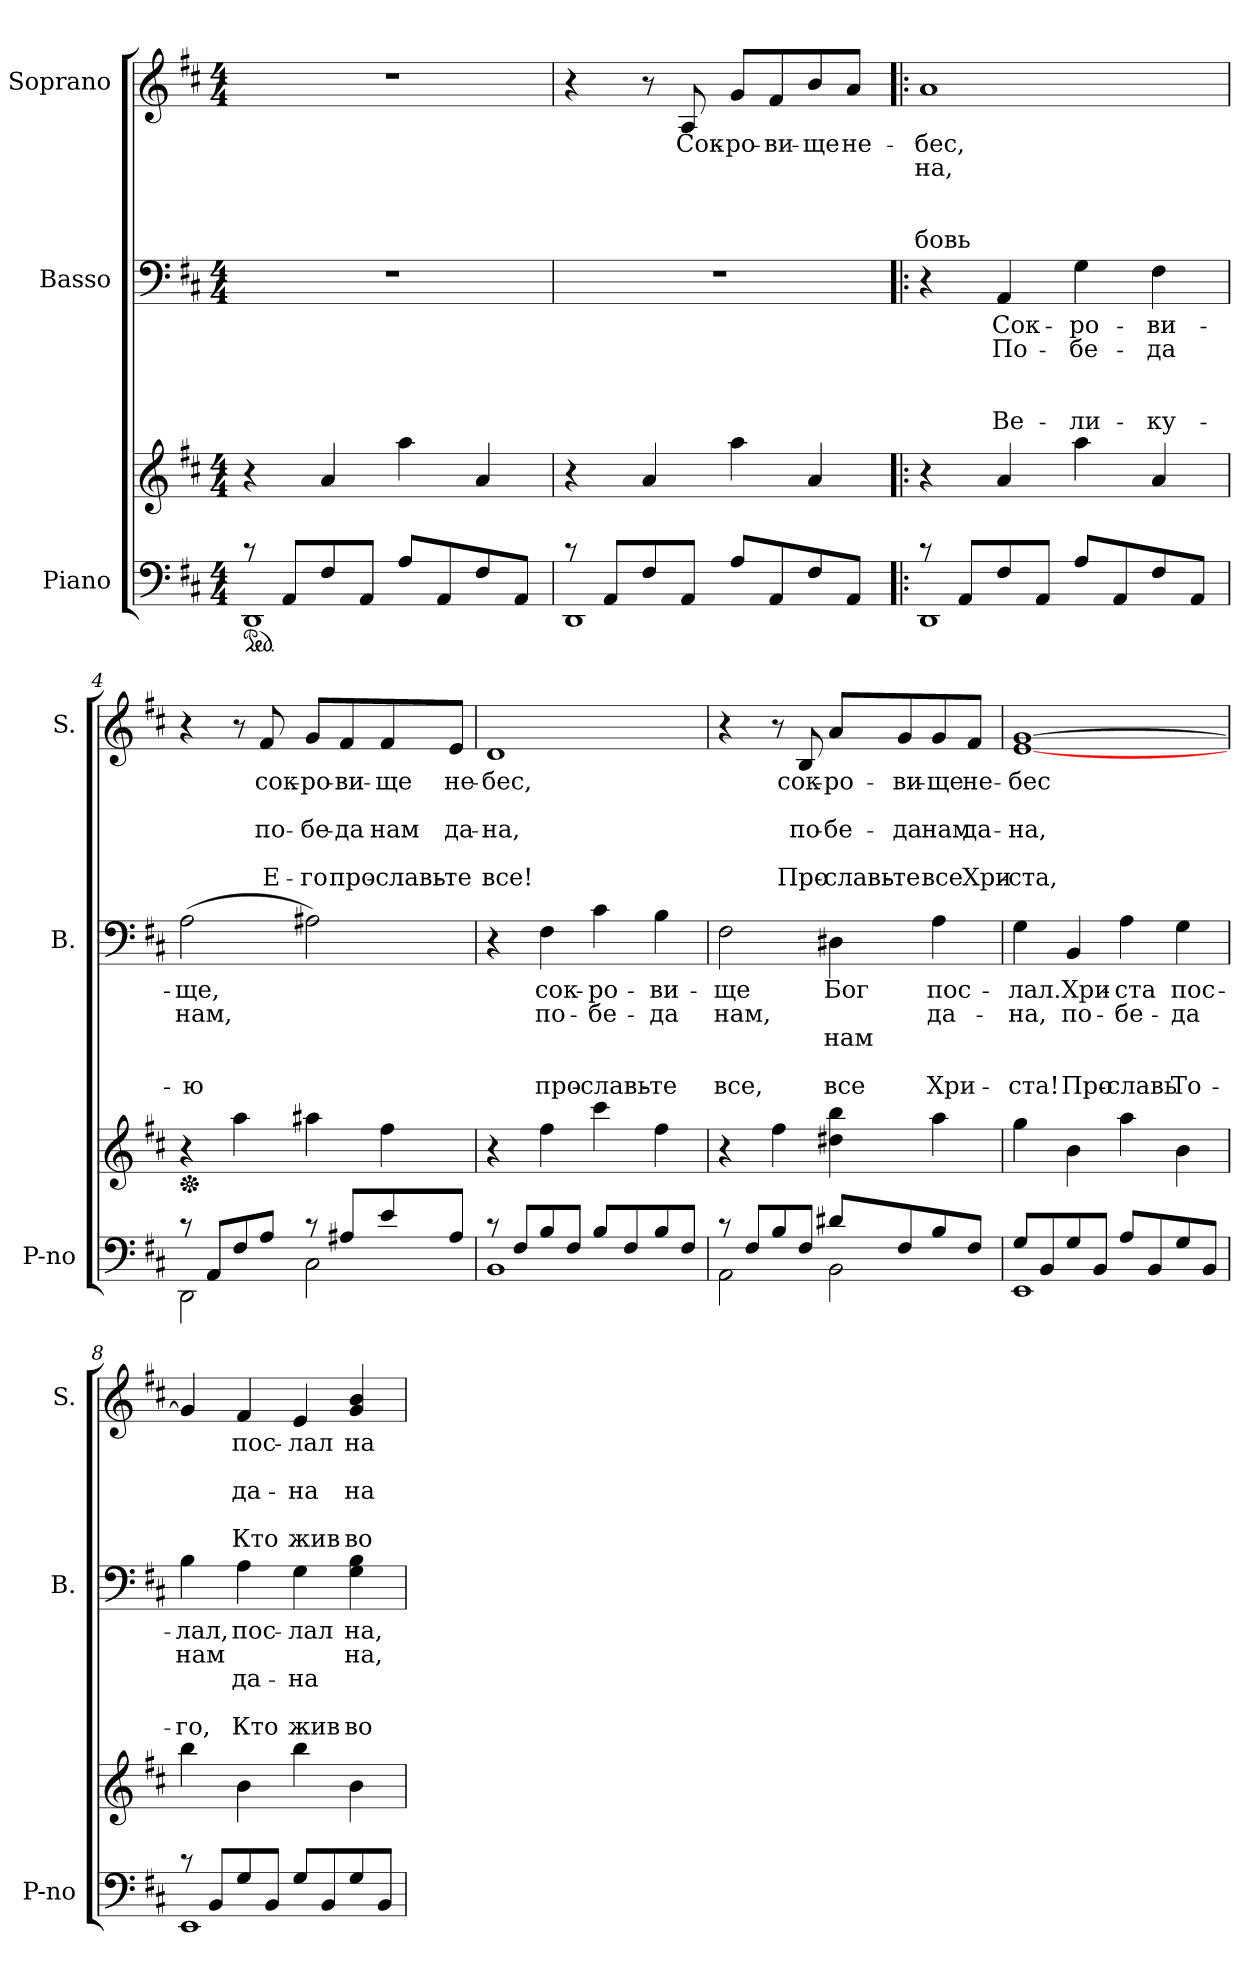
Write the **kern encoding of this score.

**kern	**kern	**kern	**text	**text	**text	**text	**text	**kern	**text	**text	**text	**text	**text
*part3	*part3	*part2	*part2	*part2	*part2	*part2	*part2	*part1	*part1	*part1	*part1	*part1	*part1
*staff4	*staff3	*staff2	*staff2	*staff2	*staff2	*staff2	*staff2	*staff1	*staff1	*staff1	*staff1	*staff1	*staff1
*I"Piano	*	*I"Basso	*	*	*	*	*	*I"Soprano	*	*	*	*	*
*I'P-no	*	*I'B.	*	*	*	*	*	*I'S.	*	*	*	*	*
*clefF4	*clefG2	*clefF4	*	*	*	*	*	*clefG2	*	*	*	*	*
*k[f#c#]	*k[f#c#]	*k[f#c#]	*	*	*	*	*	*k[f#c#]	*	*	*	*	*
*D:	*D:	*D:	*	*	*	*	*	*D:	*	*	*	*	*
*M4/4	*M4/4	*M4/4	*	*	*	*	*	*M4/4	*	*	*	*	*
*ped	*	*	*	*	*	*	*	*	*	*	*	*	*
=1	=1	=1	=1	=1	=1	=1	=1	=1	=1	=1	=1	=1	=1
*^	*	*	*	*	*	*	*	*	*	*	*	*	*
8rc	1DD	4r	1r	.	.	.	.	.	1r	.	.	.	.	.
8AA/L	.	.	.	.	.	.	.	.	.	.	.	.	.	.
8F#/	.	4a/	.	.	.	.	.	.	.	.	.	.	.	.
8AA/J	.	.	.	.	.	.	.	.	.	.	.	.	.	.
8A/L	.	4aa\	.	.	.	.	.	.	.	.	.	.	.	.
8AA/	.	.	.	.	.	.	.	.	.	.	.	.	.	.
8F#/	.	4a/	.	.	.	.	.	.	.	.	.	.	.	.
8AA/J	.	.	.	.	.	.	.	.	.	.	.	.	.	.
=2	=2	=2	=2	=2	=2	=2	=2	=2	=2	=2	=2	=2	=2	=2
8rc	1DD	4r	1r	.	.	.	.	.	4r	.	.	.	.	.
8AA/L	.	.	.	.	.	.	.	.	.	.	.	.	.	.
8F#/	.	4a/	.	.	.	.	.	.	8r	.	.	.	.	.
!	!	!	!	!	!	!	!	!	!	!LO:LY:b	!	!	!	!
8AA/J	.	.	.	.	.	.	.	.	8A/	Сок-	.	.	.	.
!	!	!	!	!	!	!	!	!	!	!LO:LY:b	!	!	!	!
8A/L	.	4aa\	.	.	.	.	.	.	8g/L	-ро-	.	.	.	.
!	!	!	!	!	!	!	!	!	!	!LO:LY:b	!	!	!	!
8AA/	.	.	.	.	.	.	.	.	8f#/	-ви-	.	.	.	.
!	!	!	!	!	!	!	!	!	!	!LO:LY:b	!	!	!	!
8F#/	.	4a/	.	.	.	.	.	.	8b/	-ще	.	.	.	.
!	!	!	!	!	!	!	!	!	!	!LO:LY:b	!	!	!	!
8AA/J	.	.	.	.	.	.	.	.	8a/J	не-	.	.	.	.
=3!|:	=3!|:	=3!|:	=3!|:	=3!|:	=3!|:	=3!|:	=3!|:	=3!|:	=3!|:	=3!|:	=3!|:	=3!|:	=3!|:	=3!|:
!	!	!	!	!	!	!	!	!	!	!LO:LY:b	!LO:LY:b	!	!	!LO:LY:b
8rc	1DD	4r	4r	.	.	.	.	.	1a	-бес,	на,	.	.	бовь
8AA/L	.	.	.	.	.	.	.	.	.	.	.	.	.	.
!	!	!	!	!LO:LY:a	!LO:LY:a	!	!	!LO:LY:a	!	!	!	!	!	!
8F#/	.	4a/	4AA/	Сок-	По-	.	.	Ве-	.	.	.	.	.	.
8AA/J	.	.	.	.	.	.	.	.	.	.	.	.	.	.
!	!	!	!	!LO:LY:a	!LO:LY:a	!	!	!LO:LY:a	!	!	!	!	!	!
8A/L	.	4aa\	4G\	-ро-	-бе-	.	.	-ли-	.	.	.	.	.	.
8AA/	.	.	.	.	.	.	.	.	.	.	.	.	.	.
!	!	!	!	!LO:LY:a	!LO:LY:a	!	!	!LO:LY:a	!	!	!	!	!	!
8F#/	.	4a/	4F#\	-ви-	-да	.	.	-ку-	.	.	.	.	.	.
8AA/J	.	.	.	.	.	.	.	.	.	.	.	.	.	.
!!LO:LB:g=z
=4	=4	=4	=4	=4	=4	=4	=4	=4	=4	=4	=4	=4	=4	=4
*	*	*Xped	*	*	*	*	*	*	*	*	*	*	*	*
!	!	!	!	!LO:LY:a	!LO:LY:a	!	!	!LO:LY:a	!	!	!	!	!	!
8rc	2DD\	4r	(<2A\	-ще,	нам,	.	.	-ю	4r	.	.	.	.	.
8AA/L	.	.	.	.	.	.	.	.	.	.	.	.	.	.
8F#/	.	4aa\	.	.	.	.	.	.	8r	.	.	.	.	.
!	!	!	!	!	!	!	!	!	!	!LO:LY:b	!	!LO:LY:b	!	!LO:LY:b
8A/J	.	.	.	.	.	.	.	.	8f#/	сок-	.	по-	.	Е-
!	!	!	!	!	!	!	!	!	!	!LO:LY:b	!	!LO:LY:b	!	!LO:LY:b
8rc	2C#\	4aa#X\	2A#X\)	.	.	.	.	.	8g/L	-ро-	.	-бе-	.	-го
!	!	!	!	!	!	!	!	!	!	!LO:LY:b	!	!LO:LY:b	!	!LO:LY:b
8A#X/L	.	.	.	.	.	.	.	.	8f#/	-ви-	.	-да	.	про-
!	!	!	!	!	!	!	!	!	!	!LO:LY:b	!	!LO:LY:b	!	!LO:LY:b
8e/	.	4ff#\	.	.	.	.	.	.	8f#/	-ще	.	нам	.	-славь-
!	!	!	!	!	!	!	!	!	!	!LO:LY:b	!	!LO:LY:b	!	!LO:LY:b
8A#/J	.	.	.	.	.	.	.	.	8e/J	не-	.	да-	.	-те
=5	=5	=5	=5	=5	=5	=5	=5	=5	=5	=5	=5	=5	=5	=5
!	!	!	!	!	!	!	!	!	!	!LO:LY:b	!	!LO:LY:b	!	!LO:LY:b
8rc	1BB	4r	4r	.	.	.	.	.	1d	-бес,	.	-на,	.	все!
8F#/L	.	.	.	.	.	.	.	.	.	.	.	.	.	.
!	!	!	!	!LO:LY:a	!LO:LY:a	!	!	!LO:LY:a	!	!	!	!	!	!
8B/	.	4ff#\	4F#\	сок-	по-	.	.	про-	.	.	.	.	.	.
8F#/J	.	.	.	.	.	.	.	.	.	.	.	.	.	.
!	!	!	!	!LO:LY:a	!LO:LY:a	!	!	!LO:LY:a	!	!	!	!	!	!
8B/L	.	4ccc#\	4c#\	-ро-	-бе-	.	.	-славь-	.	.	.	.	.	.
8F#/	.	.	.	.	.	.	.	.	.	.	.	.	.	.
!	!	!	!	!LO:LY:a	!LO:LY:a	!	!	!LO:LY:a	!	!	!	!	!	!
8B/	.	4ff#\	4B\	-ви-	-да	.	.	-те	.	.	.	.	.	.
8F#/J	.	.	.	.	.	.	.	.	.	.	.	.	.	.
=6	=6	=6	=6	=6	=6	=6	=6	=6	=6	=6	=6	=6	=6	=6
!	!	!	!	!LO:LY:a	!LO:LY:a	!	!	!LO:LY:a	!	!	!	!	!	!
8rc	2AA\	4r	2F#\	-ще	нам,	.	.	все,	4r	.	.	.	.	.
8F#/L	.	.	.	.	.	.	.	.	.	.	.	.	.	.
8B/	.	4ff#\	.	.	.	.	.	.	8r	.	.	.	.	.
!	!	!	!	!	!	!	!	!	!	!LO:LY:b	!	!LO:LY:b	!	!LO:LY:b
8F#/J	.	.	.	.	.	.	.	.	8B/	сок-	.	по-	.	Про-
!	!	!	!	!LO:LY:a	!	!LO:LY:a	!	!LO:LY:a	!	!LO:LY:b	!	!LO:LY:b	!	!LO:LY:b
8d#X/L	2BB\	4dd#X\ 4bb\	4D#X\	Бог	.	нам	.	все	8a/L	-ро-	.	-бе-	.	-славь-
!	!	!	!	!	!	!	!	!	!	!LO:LY:b	!	!LO:LY:b	!	!LO:LY:b
8F#/	.	.	.	.	.	.	.	.	8g/	-ви-	.	-да	.	-те
!	!	!	!	!LO:LY:a	!LO:LY:a	!	!	!LO:LY:a	!	!LO:LY:b	!	!LO:LY:b	!	!LO:LY:b
8B/	.	4aa\	4A\	пос-	да-	.	.	Хри-	8g/	-ще	.	нам	.	все
!	!	!	!	!	!	!	!	!	!	!LO:LY:b	!	!LO:LY:b	!	!LO:LY:b
8F#/J	.	.	.	.	.	.	.	.	8f#/J	не-	.	да-	.	Хри-
!!LO:LB:g=z
=7	=7	=7	=7	=7	=7	=7	=7	=7	=7	=7	=7	=7	=7	=7
!	!	!	!	!LO:LY:a	!LO:LY:a	!	!	!LO:LY:a	!	!LO:LY:b	!	!LO:LY:b	!	!LO:LY:b
8G/L	1EE	4gg\	4G\	-лал.	-на,	.	.	-ста!	[1e [1g	-бес	.	-на,	.	-ста,
8BB/	.	.	.	.	.	.	.	.	.	.	.	.	.	.
!	!	!	!	!LO:LY:a	!LO:LY:a	!	!	!LO:LY:a	!	!	!	!	!	!
8G/	.	4b\	4BB/	Хри-	по-	.	.	Про-	.	.	.	.	.	.
8BB/J	.	.	.	.	.	.	.	.	.	.	.	.	.	.
!	!	!	!	!LO:LY:a	!LO:LY:a	!	!	!LO:LY:a	!	!	!	!	!	!
8A/L	.	4aa\	4A\	-ста	-бе-	.	.	-славь	.	.	.	.	.	.
8BB/	.	.	.	.	.	.	.	.	.	.	.	.	.	.
!	!	!	!	!LO:LY:a	!LO:LY:a	!	!	!LO:LY:a	!	!	!	!	!	!
8G/	.	4b\	4G\	пос-	-да	.	.	То-	.	.	.	.	.	.
8BB/J	.	.	.	.	.	.	.	.	.	.	.	.	.	.
=8	=8	=8	=8	=8	=8	=8	=8	=8	=8	=8	=8	=8	=8	=8
!	!	!	!	!LO:LY:a	!LO:LY:a	!	!	!LO:LY:a	!	!	!	!	!	!
8rc	1EE	4bb\	4B\	-лал,	нам	.	.	-го,	4g/]	.	.	.	.	.
8BB/L	.	.	.	.	.	.	.	.	.	.	.	.	.	.
!	!	!	!	!LO:LY:a	!	!LO:LY:a	!	!LO:LY:a	!	!LO:LY:b	!	!LO:LY:b	!	!LO:LY:b
8G/	.	4b\	4A\	пос-	.	да-	.	Кто	4f#/	пос-	.	да-	.	Кто
8BB/J	.	.	.	.	.	.	.	.	.	.	.	.	.	.
!	!	!	!	!LO:LY:a	!	!LO:LY:a	!	!LO:LY:a	!	!LO:LY:b	!	!LO:LY:b	!	!LO:LY:b
8G/L	.	4bb\	4G\	-лал	.	-на	.	жив	4e/	-лал	.	-на	.	жив
8BB/	.	.	.	.	.	.	.	.	.	.	.	.	.	.
!	!	!	!	!LO:LY:a	!LO:LY:a	!	!	!LO:LY:a	!	!LO:LY:b	!	!LO:LY:b	!	!LO:LY:b
8G/	.	4b\	4G\ 4B\	на,	на,	.	.	во	4g/ 4b/	на	.	на	.	во
8BB/J	.	.	.	.	.	.	.	.	.	.	.	.	.	.
*v	*v	*	*	*	*	*	*	*	*	*	*	*	*	*
=	=	=	=	=	=	=	=	=	=	=	=	=	=
*-	*-	*-	*-	*-	*-	*-	*-	*-	*-	*-	*-	*-	*-
